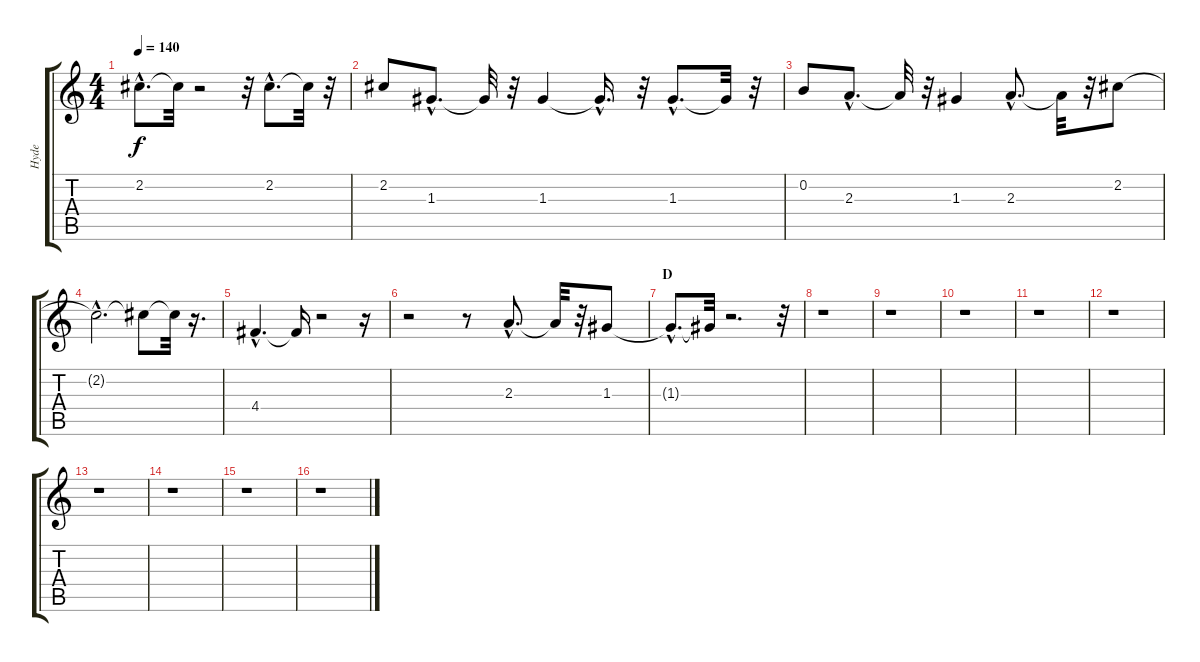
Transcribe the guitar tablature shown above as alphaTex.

\track ("Hyde" "Hyde") {instrument acousticguitarnylon}
\staff {score tabs}
\tuning (E4 B3 G3 D3 A2 E2) {hide}
\ts (4 4)
\tempo 140
\clef g2
\ks c
2.2{hac t}.8{d dy f} 2.2{t}.32 r.2 r.32 2.2{hac}.8{d} 2.2{t}.32 r.32 |
2.2.8 1.3{hac}.8{d} 1.3{t}.32 r.32 1.3.4 1.3{hac t}.16{d} r.32 1.3{hac}.8{d} 1.3{t}.32 r.32 |
0.2.8 2.3{hac}.8{d} 2.3{t}.32 r.32 1.3.4 2.3{hac}.8{d} 2.3{t}.32 r.32 2.2.8 |
2.2{hac t}.2{d} 2.2{t}.8 2.2{t}.32 r.16{d} |
4.4{hac}.4{d} 4.4{t}.16 r.2 r.16 |
r.2 r.8 2.3{hac}.8{d} 2.3{t}.32 r.32 1.3.8 |
\section ("" "D")
1.3{hac t}.8{d} 1.3{t}.32 r.2{d} r.32 |
r.1 |
r.1 |
r.1 |
r.1 |
r.1 |
r.1 |
r.1 |
r.1 |
r.1
